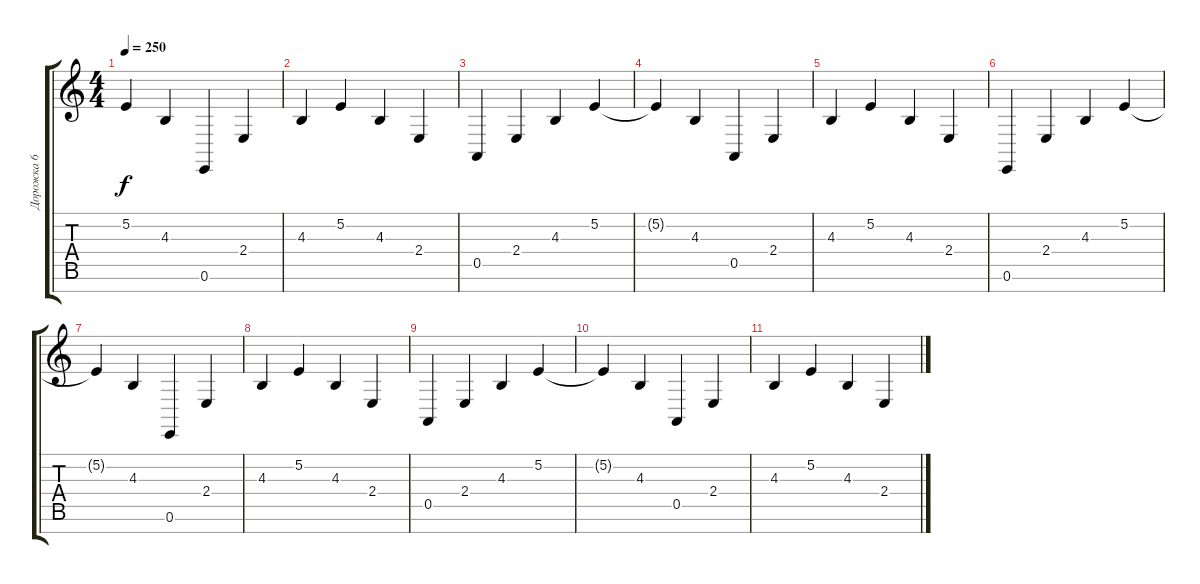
\track ("Дорожка 6" "Дорожка 6") {instrument drawbarorgan}
\staff {score tabs}
\tuning (E4 B3 G3 D3 A2 E2 B1) {hide}
\ts (4 4)
\tempo 250
\clef g2
\ks c
5.2{t}.4{dy f} 4.3.4 0.6.4 2.4.4 |
4.3.4 5.2.4 4.3.4 2.4.4 |
0.5.4 2.4.4 4.3.4 5.2.4 |
5.2{t}.4 4.3.4 0.5.4 2.4.4 |
4.3.4 5.2.4 4.3.4 2.4.4 |
0.6.4 2.4.4 4.3.4 5.2.4 |
5.2{t}.4 4.3.4 0.6.4 2.4.4 |
4.3.4 5.2.4 4.3.4 2.4.4 |
0.5.4 2.4.4 4.3.4 5.2.4 |
5.2{t}.4 4.3.4 0.5.4 2.4.4 |
4.3.4 5.2.4 4.3.4 2.4.4
